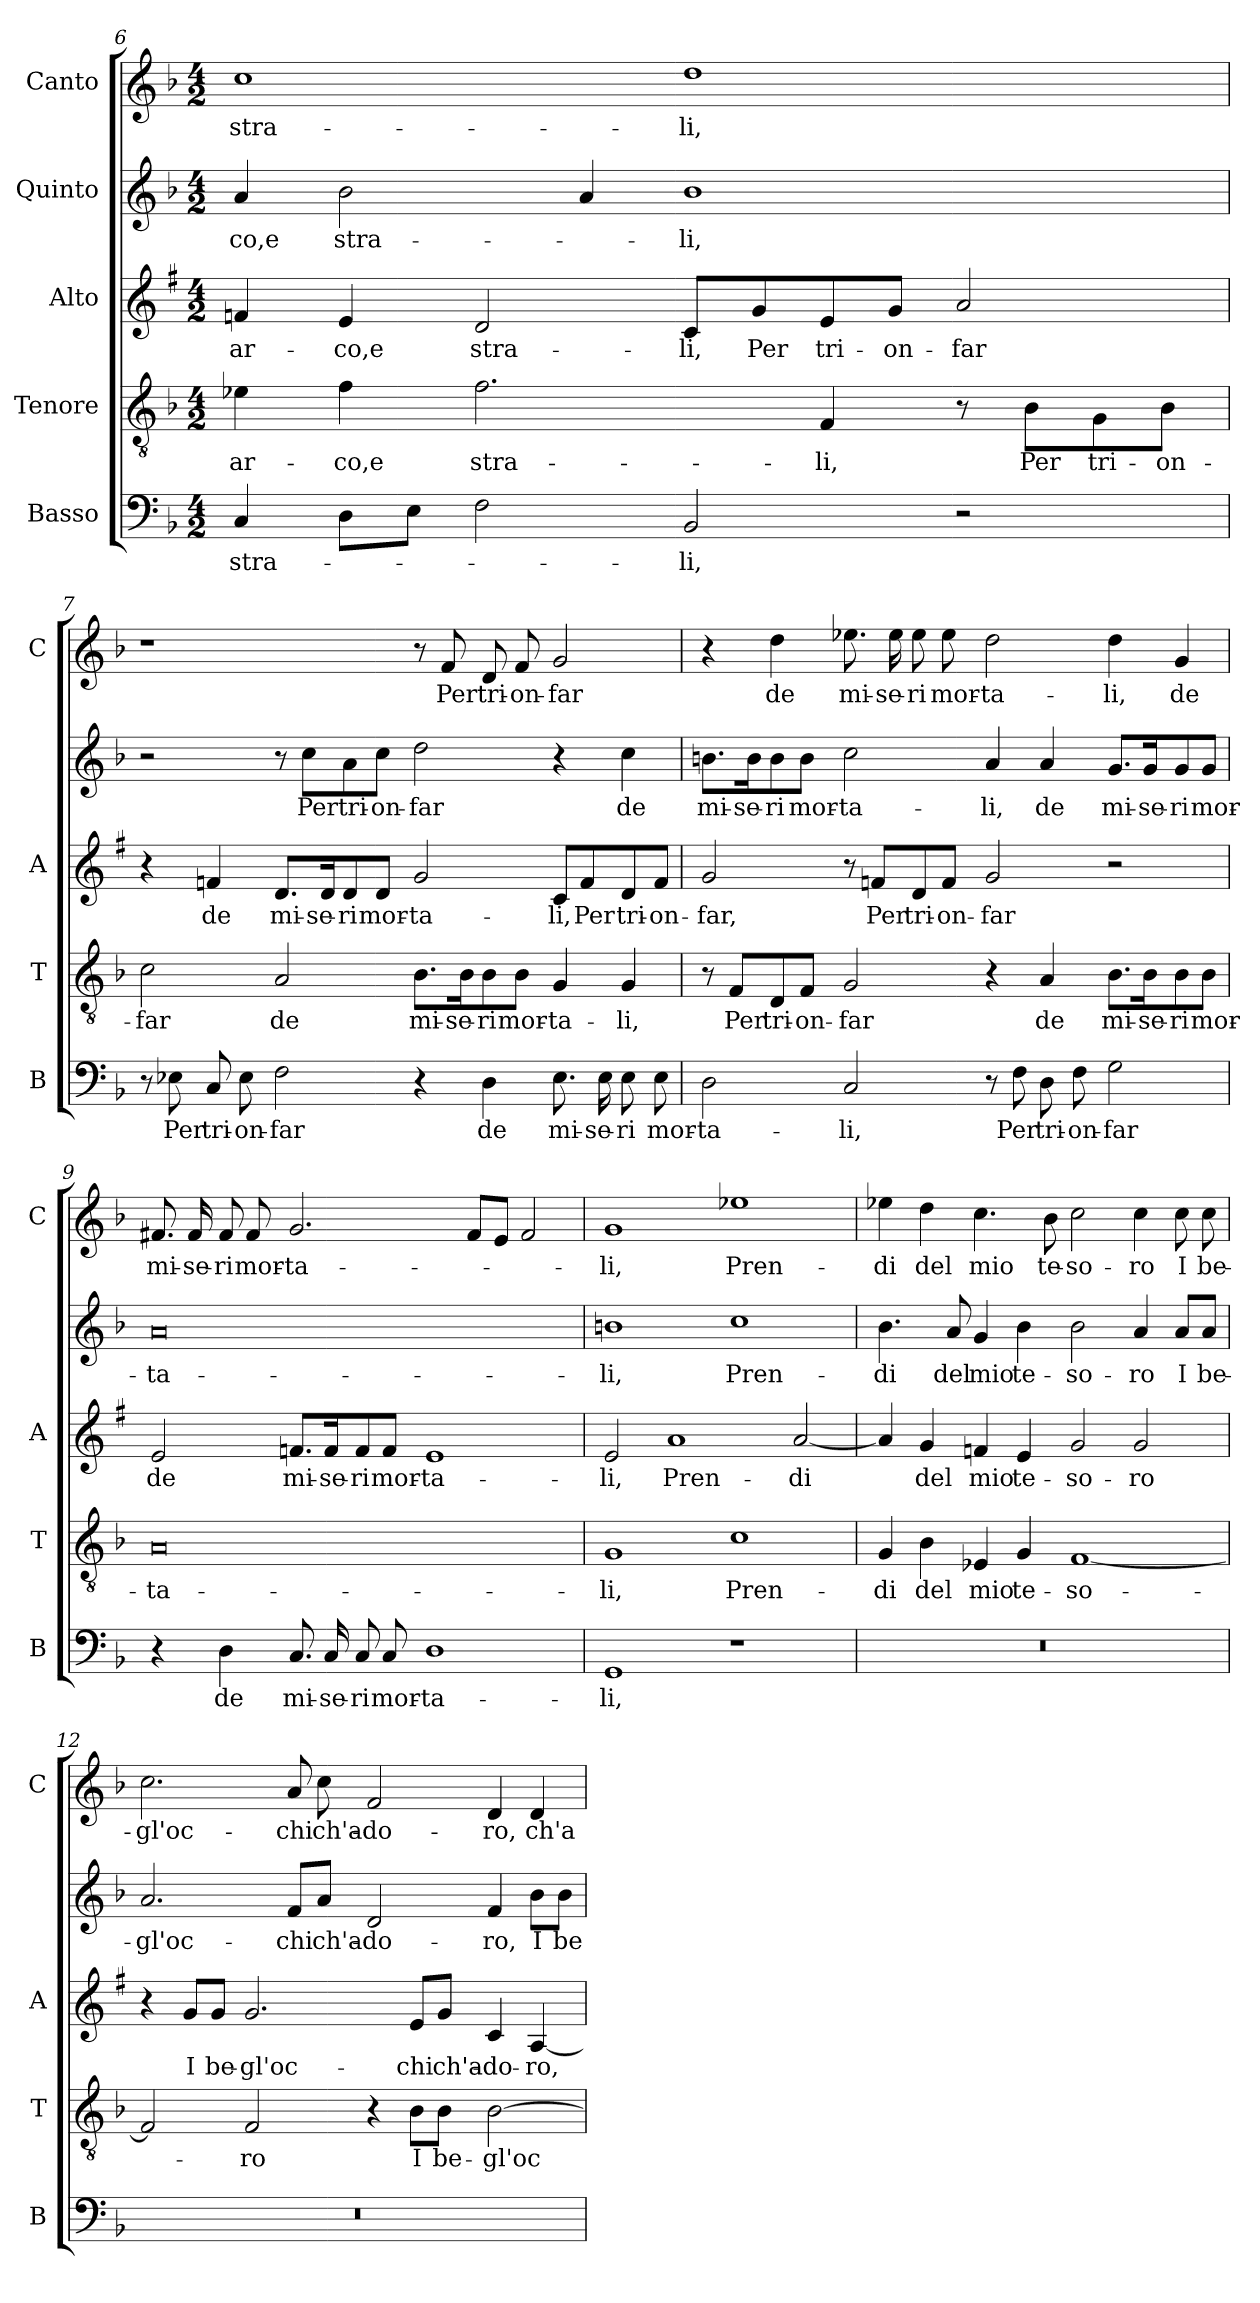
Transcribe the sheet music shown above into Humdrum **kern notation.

**kern	**text	**kern	**text	**kern	**text	**kern	**text	**kern	**text
*part5	*part5	*part4	*part4	*part3	*part3	*part2	*part2	*part1	*part1
*staff5	*staff5	*staff4	*staff4	*staff3	*staff3	*staff2	*staff2	*staff1	*staff1
*I"Basso	*	*I"Tenore	*	*I"Alto	*	*I"Quinto	*	*I"Canto	*
*I'B	*	*I'T	*	*I'A	*	*	*	*I'C	*
*clefF4	*	*clefGv2	*	*clefG2	*	*clefG2	*	*clefG2	*
*	*	*	*	*ITrd1c2	*	*	*	*	*
*k[b-]	*	*k[b-]	*	*k[b-]	*	*k[b-]	*	*k[b-]	*
*F:	*	*F:	*	*F:	*	*F:	*	*F:	*
*M4/2	*	*M4/2	*	*M4/2	*	*M4/2	*	*M4/2	*
=6	=6	=6	=6	=6	=6	=6	=6	=6	=6
!	!LO:LY:b	!	!LO:LY:b	!	!LO:LY:b	!	!LO:LY:b	!	!LO:LY:b
4C/	stra-	4e-X\	ar-	4e-X/	ar-	4a/	-co,e	1cc	stra-
!	!	!	!LO:LY:b	!	!LO:LY:b	!	!LO:LY:b	!	!
8D\L	.	4f\	-co,e	4d/	-co,e	2b-\	stra-	.	.
8E\J	.	.	.	.	.	.	.	.	.
!	!	!	!LO:LY:b	!	!LO:LY:b	!	!	!	!
2F\	.	2.f\	stra-	2c/	stra-	.	.	.	.
.	.	.	.	.	.	4a/	.	.	.
!	!LO:LY:b	!	!	!	!LO:LY:b	!	!LO:LY:b	!	!LO:LY:b
2BB-/	-li,	.	.	8B-/L	-li,	1b-	-li,	1dd	-li,
!	!	!	!	!	!LO:LY:b	!	!	!	!
.	.	.	.	8f/	Per	.	.	.	.
!	!	!	!LO:LY:b	!	!LO:LY:b	!	!	!	!
.	.	4F/	-li,	8d/	tri-	.	.	.	.
!	!	!	!	!	!LO:LY:b	!	!	!	!
.	.	.	.	8f/J	-on-	.	.	.	.
!	!	!	!	!	!LO:LY:b	!	!	!	!
2r	.	8r	.	2g/	-far	.	.	.	.
!	!	!	!LO:LY:b	!	!	!	!	!	!
.	.	8B-\L	Per	.	.	.	.	.	.
!	!	!	!LO:LY:b	!	!	!	!	!	!
.	.	8G\	tri-	.	.	.	.	.	.
!	!	!	!LO:LY:b	!	!	!	!	!	!
.	.	8B-\J	-on-	.	.	.	.	.	.
!!LO:PB:g=z
=7	=7	=7	=7	=7	=7	=7	=7	=7	=7
!	!	!	!LO:LY:b	!	!	!	!	!	!
8r	.	2c\	-far	4r	.	2r	.	1r	.
!	!LO:LY:b	!	!	!	!	!	!	!	!
8E-X\	Per	.	.	.	.	.	.	.	.
!	!LO:LY:b	!	!	!	!LO:LY:b	!	!	!	!
8C/	tri-	.	.	4e-X/	de	.	.	.	.
!	!LO:LY:b	!	!	!	!	!	!	!	!
8E-\	-on-	.	.	.	.	.	.	.	.
!	!LO:LY:b	!	!LO:LY:b	!	!LO:LY:b	!	!	!	!
2F\	-far	2A/	de	8.c/L	mi-	8r	.	.	.
!	!	!	!	!	!	!	!LO:LY:b	!	!
.	.	.	.	.	.	8cc\L	Per	.	.
!	!	!	!	!	!LO:LY:b	!	!	!	!
.	.	.	.	16c/K	-se-	.	.	.	.
!	!	!	!	!	!LO:LY:b	!	!LO:LY:b	!	!
.	.	.	.	8c/	-ri	8a\	tri-	.	.
!	!	!	!	!	!LO:LY:b	!	!LO:LY:b	!	!
.	.	.	.	8c/J	mor-	8cc\J	-on-	.	.
!	!	!	!LO:LY:b	!	!LO:LY:b	!	!LO:LY:b	!	!
4r	.	8.B-\L	mi-	2f/	-ta-	2dd\	-far	8r	.
!	!	!	!	!	!	!	!	!	!LO:LY:b
.	.	.	.	.	.	.	.	8f/	Per
!	!	!	!LO:LY:b	!	!	!	!	!	!
.	.	16B-\K	-se-	.	.	.	.	.	.
!	!LO:LY:b	!	!LO:LY:b	!	!	!	!	!	!LO:LY:b
4D\	de	8B-\	-ri	.	.	.	.	8d/	tri-
!	!	!	!LO:LY:b	!	!	!	!	!	!LO:LY:b
.	.	8B-\J	mor-	.	.	.	.	8f/	-on-
!	!LO:LY:b	!	!LO:LY:b	!	!LO:LY:b	!	!	!	!LO:LY:b
8.E-\	mi-	4G/	-ta-	8B-/L	-li,	4r	.	2g/	-far
!	!	!	!	!	!LO:LY:b	!	!	!	!
.	.	.	.	8e-/	Per	.	.	.	.
!	!LO:LY:b	!	!	!	!	!	!	!	!
16E-\	-se-	.	.	.	.	.	.	.	.
!	!LO:LY:b	!	!LO:LY:b	!	!LO:LY:b	!	!LO:LY:b	!	!
8E-\	-ri	4G/	-li,	8c/	tri-	4cc\	de	.	.
!	!LO:LY:b	!	!	!	!LO:LY:b	!	!	!	!
8E-\	mor-	.	.	8e-/J	-on-	.	.	.	.
=8	=8	=8	=8	=8	=8	=8	=8	=8	=8
!	!LO:LY:b	!	!	!	!LO:LY:b	!	!LO:LY:b	!	!
2D\	-ta-	8r	.	2f/	-far,	8.bn\L	mi-	4r	.
!	!	!	!LO:LY:b	!	!	!	!	!	!
.	.	8F/L	Per	.	.	.	.	.	.
!	!	!	!	!	!	!	!LO:LY:b	!	!
.	.	.	.	.	.	16b\K	-se-	.	.
!	!	!	!LO:LY:b	!	!	!	!LO:LY:b	!	!LO:LY:b
.	.	8D/	tri-	.	.	8b\	-ri	4dd\	de
!	!	!	!LO:LY:b	!	!	!	!LO:LY:b	!	!
.	.	8F/J	-on-	.	.	8b\J	mor-	.	.
!	!LO:LY:b	!	!LO:LY:b	!	!	!	!LO:LY:b	!	!LO:LY:b
2C/	-li,	2G/	-far	8r	.	2cc\	-ta-	8.ee-X\	mi-
!	!	!	!	!	!LO:LY:b	!	!	!	!
.	.	.	.	8e-X/L	Per	.	.	.	.
!	!	!	!	!	!	!	!	!	!LO:LY:b
.	.	.	.	.	.	.	.	16ee-\	-se-
!	!	!	!	!	!LO:LY:b	!	!	!	!LO:LY:b
.	.	.	.	8c/	tri-	.	.	8ee-\	-ri
!	!	!	!	!	!LO:LY:b	!	!	!	!LO:LY:b
.	.	.	.	8e-/J	-on-	.	.	8ee-\	mor-
!	!	!	!	!	!LO:LY:b	!	!LO:LY:b	!	!LO:LY:b
8r	.	4r	.	2f/	-far	4a/	-li,	2dd\	-ta-
!	!LO:LY:b	!	!	!	!	!	!	!	!
8F\	Per	.	.	.	.	.	.	.	.
!	!LO:LY:b	!	!LO:LY:b	!	!	!	!LO:LY:b	!	!
8D\	tri-	4A/	de	.	.	4a/	de	.	.
!	!LO:LY:b	!	!	!	!	!	!	!	!
8F\	-on-	.	.	.	.	.	.	.	.
!	!LO:LY:b	!	!LO:LY:b	!	!	!	!LO:LY:b	!	!LO:LY:b
2G\	-far	8.B-\L	mi-	2r	.	8.g/L	mi-	4dd\	-li,
!	!	!	!LO:LY:b	!	!	!	!LO:LY:b	!	!
.	.	16B-\K	-se-	.	.	16g/K	-se-	.	.
!	!	!	!LO:LY:b	!	!	!	!LO:LY:b	!	!LO:LY:b
.	.	8B-\	-ri	.	.	8g/	-ri	4g/	de
!	!	!	!LO:LY:b	!	!	!	!LO:LY:b	!	!
.	.	8B-\J	mor-	.	.	8g/J	mor-	.	.
!!LO:LB:g=z
=9	=9	=9	=9	=9	=9	=9	=9	=9	=9
!	!	!	!LO:LY:b	!	!LO:LY:b	!	!LO:LY:b	!	!LO:LY:b
4r	.	0A	-ta-	2d/	de	0a	-ta-	8.f#X/	mi-
!	!	!	!	!	!	!	!	!	!LO:LY:b
.	.	.	.	.	.	.	.	16f#/	-se-
!	!LO:LY:b	!	!	!	!	!	!	!	!LO:LY:b
4D\	de	.	.	.	.	.	.	8f#/	-ri
!	!	!	!	!	!	!	!	!	!LO:LY:b
.	.	.	.	.	.	.	.	8f#/	mor-
!	!LO:LY:b	!	!	!	!LO:LY:b	!	!	!	!LO:LY:b
8.C/	mi-	.	.	8.e-X/L	mi-	.	.	2.g/	-ta-
!	!LO:LY:b	!	!	!	!LO:LY:b	!	!	!	!
16C/	-se-	.	.	16e-/K	-se-	.	.	.	.
!	!LO:LY:b	!	!	!	!LO:LY:b	!	!	!	!
8C/	-ri	.	.	8e-/	-ri	.	.	.	.
!	!LO:LY:b	!	!	!	!LO:LY:b	!	!	!	!
8C/	mor-	.	.	8e-/J	mor-	.	.	.	.
!	!LO:LY:b	!	!	!	!LO:LY:b	!	!	!	!
1D	-ta-	.	.	1d	-ta-	.	.	.	.
.	.	.	.	.	.	.	.	8f#/L	.
.	.	.	.	.	.	.	.	8e/J	.
.	.	.	.	.	.	.	.	2f#/	.
=10	=10	=10	=10	=10	=10	=10	=10	=10	=10
!	!LO:LY:b	!	!LO:LY:b	!	!LO:LY:b	!	!LO:LY:b	!	!LO:LY:b
1GG	-li,	1G	-li,	2d/	-li,	1bn	-li,	1g	-li,
!	!	!	!	!	!LO:LY:b	!	!	!	!
.	.	.	.	1g	Pren-	.	.	.	.
!	!	!	!LO:LY:b	!	!	!	!LO:LY:b	!	!LO:LY:b
1r	.	1c	Pren-	.	.	1cc	Pren-	1ee-X	Pren-
!	!	!	!	!	!LO:LY:b	!	!	!	!
.	.	.	.	[2g/	-di	.	.	.	.
=11	=11	=11	=11	=11	=11	=11	=11	=11	=11
!	!	!	!LO:LY:b	!	!	!	!LO:LY:b	!	!LO:LY:b
0r	.	4G/	-di	4g/]	.	4.b-\	-di	4ee-X\	-di
!	!	!	!LO:LY:b	!	!LO:LY:b	!	!	!	!LO:LY:b
.	.	4B-\	del	4f/	del	.	.	4dd\	del
!	!	!	!	!	!	!	!LO:LY:b	!	!
.	.	.	.	.	.	8a/	del	.	.
!	!	!	!LO:LY:b	!	!LO:LY:b	!	!LO:LY:b	!	!LO:LY:b
.	.	4E-X/	mio	4e-X/	mio	4g/	mio	4.cc\	mio
!	!	!	!LO:LY:b	!	!LO:LY:b	!	!LO:LY:b	!	!
.	.	4G/	te-	4d/	te-	4b-\	te-	.	.
!	!	!	!	!	!	!	!	!	!LO:LY:b
.	.	.	.	.	.	.	.	8b-\	te-
!	!	!	!LO:LY:b	!	!LO:LY:b	!	!LO:LY:b	!	!LO:LY:b
.	.	[1F	-so-	2f/	-so-	2b-\	-so-	2cc\	-so-
!	!	!	!	!	!LO:LY:b	!	!LO:LY:b	!	!LO:LY:b
.	.	.	.	2f/	-ro	4a/	-ro	4cc\	-ro
!	!	!	!	!	!	!	!LO:LY:b	!	!LO:LY:b
.	.	.	.	.	.	8a/L	I	8cc\	I
!	!	!	!	!	!	!	!LO:LY:b	!	!LO:LY:b
.	.	.	.	.	.	8a/J	be-	8cc\	be-
!!LO:LB:g=z
=12	=12	=12	=12	=12	=12	=12	=12	=12	=12
!	!	!	!	!	!	!	!LO:LY:b	!	!LO:LY:b
0r	.	2F/]	.	4r	.	2.a/	-gl'oc-	2.cc\	-gl'oc-
!	!	!	!	!	!LO:LY:b	!	!	!	!
.	.	.	.	8f/L	I	.	.	.	.
!	!	!	!	!	!LO:LY:b	!	!	!	!
.	.	.	.	8f/J	be-	.	.	.	.
!	!	!	!LO:LY:b	!	!LO:LY:b	!	!	!	!
.	.	2F/	-ro	2.f/	-gl'oc-	.	.	.	.
!	!	!	!	!	!	!	!LO:LY:b	!	!LO:LY:b
.	.	.	.	.	.	8f/L	-chi	8a/	-chi
!	!	!	!	!	!	!	!LO:LY:b	!	!LO:LY:b
.	.	.	.	.	.	8a/J	ch'a-	8cc\	ch'a-
!	!	!	!	!	!	!	!LO:LY:b	!	!LO:LY:b
.	.	4r	.	.	.	2d/	-do-	2f/	-do-
!	!	!	!LO:LY:b	!	!LO:LY:b	!	!	!	!
.	.	8B-\L	I	8d/L	-chi	.	.	.	.
!	!	!	!LO:LY:b	!	!LO:LY:b	!	!	!	!
.	.	8B-\J	be-	8f/J	ch'a-	.	.	.	.
!	!	!	!LO:LY:b	!	!LO:LY:b	!	!LO:LY:b	!	!LO:LY:b
.	.	[2B-\	-gl'oc-	4B-/	-do-	4f/	-ro,	4d/	-ro,
!	!	!	!	!	!LO:LY:b	!	!LO:LY:b	!	!LO:LY:b
.	.	.	.	[4G/	-ro,	8b-\L	I	4d/	ch'a-
!	!	!	!	!	!	!	!LO:LY:b	!	!
.	.	.	.	.	.	8b-\J	be-	.	.
=	=	=	=	=	=	=	=	=	=
*-	*-	*-	*-	*-	*-	*-	*-	*-	*-
